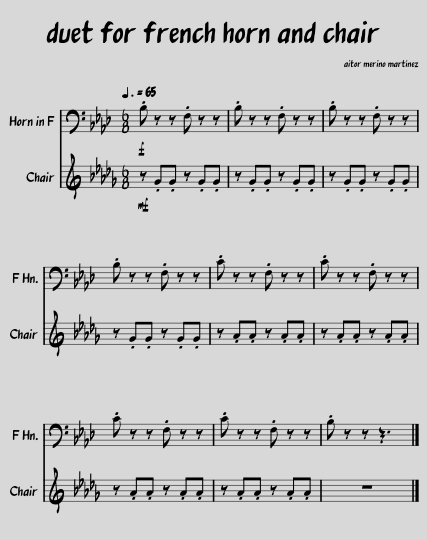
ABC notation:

X:1
%%score 1 2
L:1/8
Q:3/8=65
M:6/8
I:linebreak $
K:Db
V:1 bass transpose=-7
V:2 treble
V:1
[K:Ab]!f! .B, z z .F, z z | .B, z z .F, z z | .B, z z .F, z z |$ .B, z z .F, z z | .C z z .F, z z | %5
 .C z z .F, z z |$ .C z z .F, z z | .C z z .F, z z | .B, z z z3 |] %9
V:2
!mf! z .G.G z .G.G | z .G.G z .G.G | z .G.G z .G.G |$ z .G.G z .G.G | z .A.A z .A.A | %5
 z .A.A z .A.A |$ z .A.A z .A.A | z .A.A z .A.A | z6 |] %9
